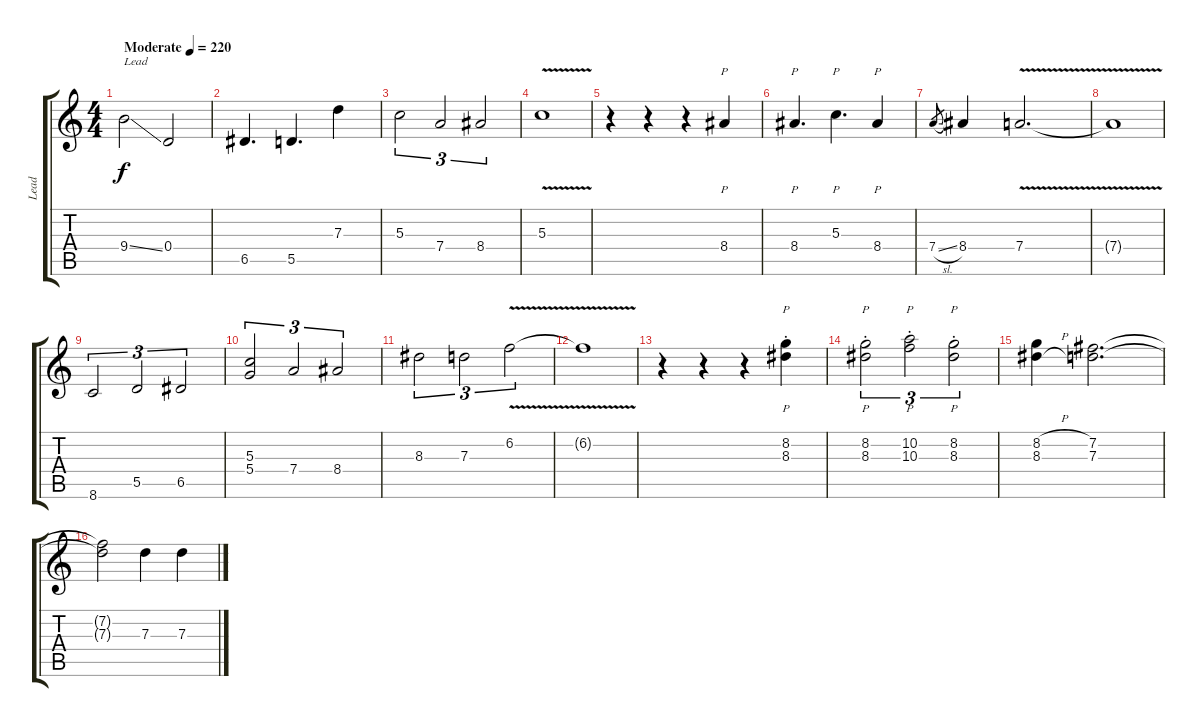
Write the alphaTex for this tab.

\track ("Lead" "Lead") {instrument acousticguitarsteel}
\staff {score tabs}
\tuning (E4 B3 G3 D3 A2 E2) {hide}
\ts (4 4)
\tempo (220 "Moderate")
\clef g2
\ks c
9.4{ss}.2{txt "Lead" dy f instrument acousticguitarsteel} 0.4.2 |
6.5.4{d} 5.5.4{d} 7.3.4 |
5.3.2{tu (3 2)} 7.4.2{tu (3 2)} 8.4.2{tu (3 2)} |
5.3{v}.1 |
r.4 r.4 r.4 8.4.4{p} |
8.4.4{p d} 5.3.4{p d} 8.4.4{p} |
7.4{sl}.8{gr} 8.4.4 7.4{v}.2{d} |
7.4{v t}.1 |
8.6.2{tu (3 2)} 5.5.2{tu (3 2)} 6.5.2{tu (3 2)} |
(5.3 5.4).2{tu (3 2)} 7.4.2{tu (3 2)} 8.4.2{tu (3 2)} |
8.3.2{tu (3 2)} 7.3.2{tu (3 2)} 6.2{v}.2{tu (3 2)} |
6.2{v t}.1 |
r.4 r.4 r.4 (8.2{st} 8.3{st}).4{p} |
(8.2{st} 8.3{st}).2{p tu (3 2)} (10.2{st} 10.3{st}).2{p tu (3 2)} (8.2{st} 8.3{st}).2{p tu (3 2)} |
(8.2{h} 8.3{h}).4 (7.2 7.3).2{d} |
(7.2{t} 7.3{t}).2 7.3.4 7.3.4
